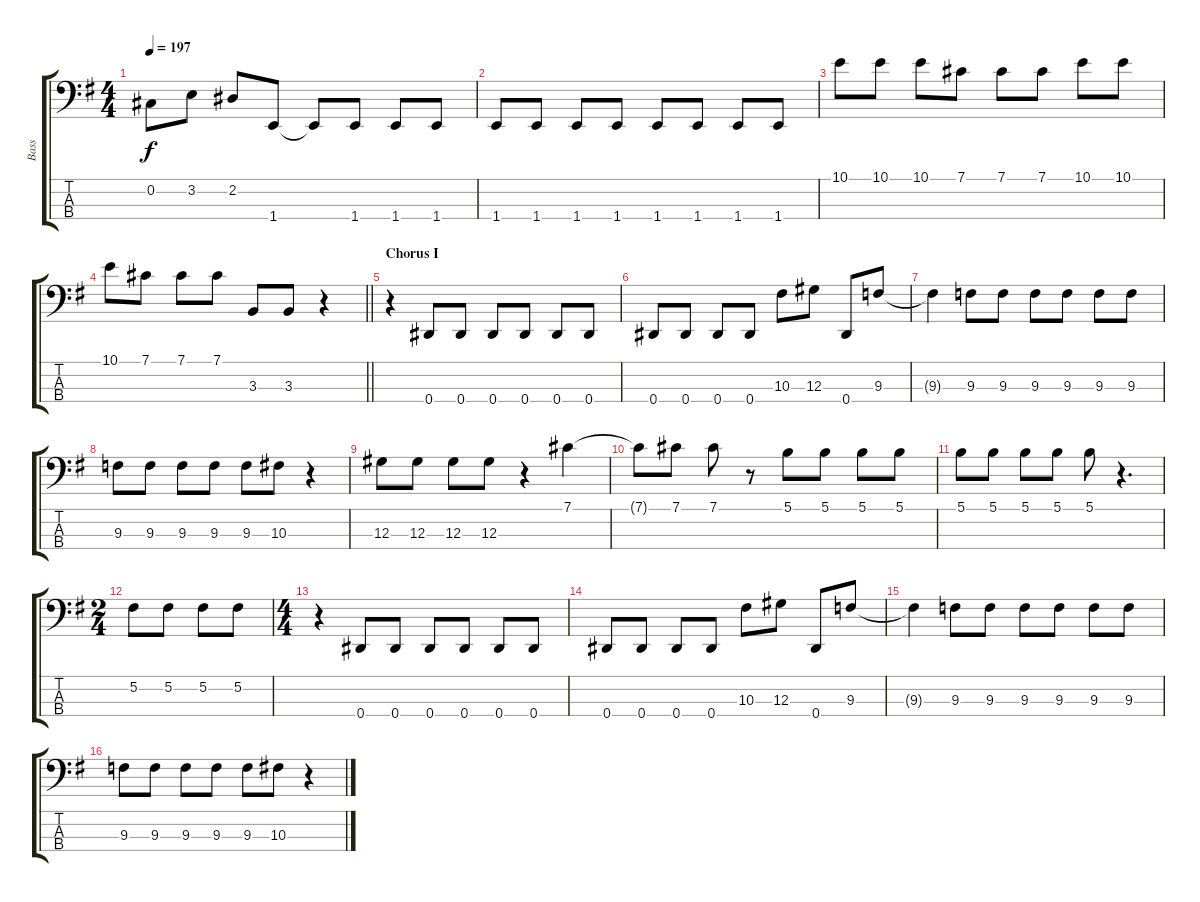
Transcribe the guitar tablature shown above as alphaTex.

\track ("Bass" "Bass") {instrument electricbassfinger}
\staff {score tabs}
\tuning (Gb2 Db2 Ab1 Eb1) {hide}
\ts (4 4)
\tempo 197
\clef f4
\ks g
0.2.8{dy f} 3.2.8 2.2.8 1.4.8 1.4{t}.8 1.4.8 1.4.8 1.4.8 |
1.4.8 1.4.8 1.4.8 1.4.8 1.4.8 1.4.8 1.4.8 1.4.8 |
10.1.8 10.1.8 10.1.8 7.1.8 7.1.8 7.1.8 10.1.8 10.1.8 |
\barLineRight lightlight
10.1.8 7.1.8 7.1.8 7.1.8 3.3.8 3.3.8 r.4 |
\section ("" "Chorus I")
r.4 0.4.8 0.4.8 0.4.8 0.4.8 0.4.8 0.4.8 |
0.4.8 0.4.8 0.4.8 0.4.8 10.3.8 12.3.8 0.4.8 9.3.8 |
9.3{t}.4 9.3.8 9.3.8 9.3.8 9.3.8 9.3.8 9.3.8 |
9.3.8 9.3.8 9.3.8 9.3.8 9.3.8 10.3.8 r.4 |
12.3.8 12.3.8 12.3.8 12.3.8 r.4 7.1.4 |
7.1{t}.8 7.1.8 7.1.8 r.8 5.1.8 5.1.8 5.1.8 5.1.8 |
5.1.8 5.1.8 5.1.8 5.1.8 5.1.8 r.4{d} |
\ts (2 4)
5.2.8 5.2.8 5.2.8 5.2.8 |
\ts (4 4)
r.4 0.4.8 0.4.8 0.4.8 0.4.8 0.4.8 0.4.8 |
0.4.8 0.4.8 0.4.8 0.4.8 10.3.8 12.3.8 0.4.8 9.3.8 |
9.3{t}.4 9.3.8 9.3.8 9.3.8 9.3.8 9.3.8 9.3.8 |
9.3.8 9.3.8 9.3.8 9.3.8 9.3.8 10.3.8 r.4
